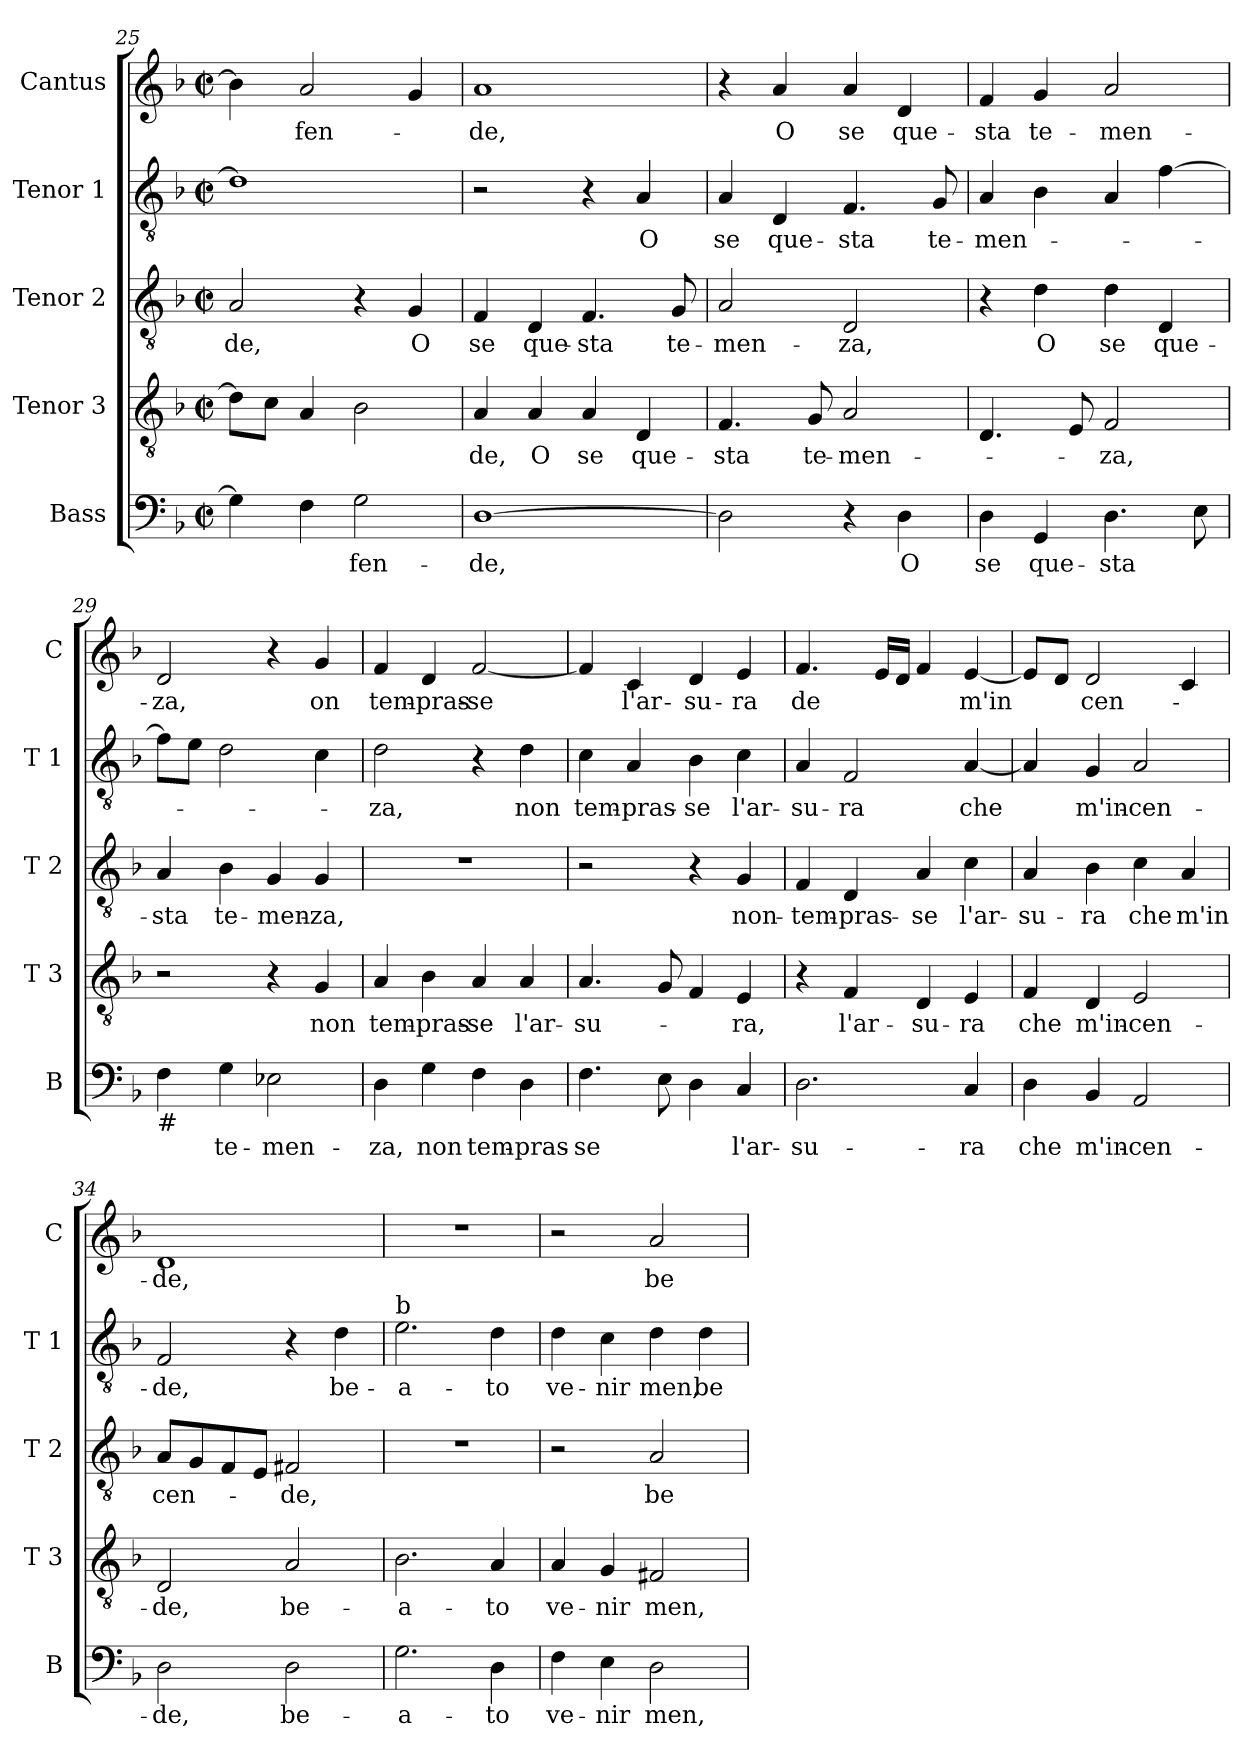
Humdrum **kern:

**kern	**text	**kern	**text	**kern	**text	**kern	**text	**kern	**text
*part5	*part5	*part4	*part4	*part3	*part3	*part2	*part2	*part1	*part1
*staff5	*staff5	*staff4	*staff4	*staff3	*staff3	*staff2	*staff2	*staff1	*staff1
*I"Bass	*	*I"Tenor 3	*	*I"Tenor 2	*	*I"Tenor 1	*	*I"Cantus	*
*I'B	*	*I'T 3	*	*I'T 2	*	*I'T 1	*	*I'C	*
*clefF4	*	*clefGv2	*	*clefGv2	*	*clefGv2	*	*clefG2	*
*k[b-]	*	*k[b-]	*	*k[b-]	*	*k[b-]	*	*k[b-]	*
*F:	*	*F:	*	*F:	*	*F:	*	*F:	*
*M2/2	*	*M2/2	*	*M2/2	*	*M2/2	*	*M2/2	*
*met(c|)	*	*met(c|)	*	*met(c|)	*	*met(c|)	*	*met(c|)	*
=25	=25	=25	=25	=25	=25	=25	=25	=25	=25
4G\]	.	8d\L]	.	2A/	-de,	1d]	.	4b-\]	.
.	.	8c\J	.	.	.	.	.	.	.
4F\	.	4A/	.	.	.	.	.	2a/	-fen-
2G\	-fen-	2B-\	.	4r	.	.	.	.	.
.	.	.	.	4G/	O	.	.	4g/	.
!!LO:PB:g=z
=26	=26	=26	=26	=26	=26	=26	=26	=26	=26
[1D	-de,	4A/	de,	4F/	se	2r	.	1a	-de,
.	.	4A/	O	4D/	que-	.	.	.	.
.	.	4A/	se	4.F/	-sta	4r	.	.	.
.	.	4D/	que-	.	.	4A/	O	.	.
.	.	.	.	8G/	te-	.	.	.	.
=27	=27	=27	=27	=27	=27	=27	=27	=27	=27
2D\]	.	4.F/	-sta	2A/	-men-	4A/	se	4r	.
.	.	.	.	.	.	4D/	que-	4a/	O
.	.	8G/	te-	.	.	.	.	.	.
4r	.	2A/	-men-	2D/	-za,	4.F/	-sta	4a/	se
4D\	O	.	.	.	.	.	.	4d/	que-
.	.	.	.	.	.	8G/	te-	.	.
=28	=28	=28	=28	=28	=28	=28	=28	=28	=28
4D\	se	4.D/	.	4r	.	4A/	-men-	4f/	-sta
4GG/	que-	.	.	4d\	O	4B-\	.	4g/	te-
.	.	8E/	.	.	.	.	.	.	.
4.D\	-sta	2F/	-za,	4d\	se	4A/	.	2a/	-men-
.	.	.	.	4D/	que-	[4f\	.	.	.
8E\	.	.	.	.	.	.	.	.	.
=29	=29	=29	=29	=29	=29	=29	=29	=29	=29
!LO:TX:b:t=#	!	!	!	!	!	!	!	!	!
4F\	.	2r	.	4A/	-sta	8f\L]	.	2d/	-za,
.	.	.	.	.	.	8e\J	.	.	.
4G\	te-	.	.	4B-\	te-	2d\	.	.	.
2E-X\	-men-	4r	.	4G/	-men-	.	.	4r	.
.	.	4G/	non	4G/	-za,	4c\	.	4g/	on
=30	=30	=30	=30	=30	=30	=30	=30	=30	=30
4D\	-za,	4A/	tem-	1r	.	2d\	-za,	4f/	tem-
4G\	non	4B-\	-pras-	.	.	.	.	4d/	-pras-
4F\	tem-	4A/	-se	.	.	4r	.	[2f/	-se
4D\	-pras-	4A/	l'ar-	.	.	4d\	non	.	.
!!LO:LB:g=z
=31	=31	=31	=31	=31	=31	=31	=31	=31	=31
4.F\	-se	4.A/	-su-	2r	.	4c\	tem-	4f/]	.
.	.	.	.	.	.	4A/	-pras-	4c/	l'ar-
8E\	.	8G/	.	.	.	.	.	.	.
4D\	.	4F/	.	4r	.	4B-\	-se	4d/	-su-
4C/	l'ar-	4E/	-ra,	4G/	non-	4c\	l'ar-	4e/	-ra
=32	=32	=32	=32	=32	=32	=32	=32	=32	=32
2.D\	-su-	4r	.	4F/	-tem-	4A/	-su-	4.f/	de
.	.	4F/	l'ar-	4D/	-pras-	2F/	-ra	.	.
.	.	.	.	.	.	.	.	16e/LL	.
.	.	.	.	.	.	.	.	16d/JJ	.
.	.	4D/	-su-	4A/	-se	.	.	4f/	.
4C/	-ra	4E/	-ra	4c\	l'ar-	[4A/	che	[4e/	m'in
=33	=33	=33	=33	=33	=33	=33	=33	=33	=33
4D\	che	4F/	che	4A/	-su-	4A/]	.	8e/L]	.
.	.	.	.	.	.	.	.	8d/J	.
4BB-/	m'in-	4D/	m'in-	4B-\	-ra	4G/	m'in-	2d/	cen-
2AA/	-cen-	2E/	-cen-	4c\	che	2A/	-cen-	.	.
.	.	.	.	4A/	m'in	.	.	4c/	.
=34	=34	=34	=34	=34	=34	=34	=34	=34	=34
2D\	-de,	2D/	-de,	8A/L	cen-	2F/	-de,	1d	-de,
.	.	.	.	8G/	.	.	.	.	.
.	.	.	.	8F/	.	.	.	.	.
.	.	.	.	8E/J	.	.	.	.	.
2D\	be-	2A/	be-	2F#X/	-de,	4r	.	.	.
.	.	.	.	.	.	4d\	be-	.	.
=35	=35	=35	=35	=35	=35	=35	=35	=35	=35
!	!	!	!	!	!	!LO:TX:a:t=b	!	!	!
2.G\	-a-	2.B-\	-a-	1r	.	2.e\	-a-	1r	.
4D\	-to	4A/	-to	.	.	4d\	-to	.	.
!!LO:LB:g=z
=36	=36	=36	=36	=36	=36	=36	=36	=36	=36
4F\	ve-	4A/	ve-	2r	.	4d\	ve-	2r	.
4E\	-nir	4G/	-nir	.	.	4c\	-nir	.	.
2D\	men,	2F#X/	men,	2A/	be-	4d\	men,	2a/	be-
.	.	.	.	.	.	4d\	be-	.	.
=	=	=	=	=	=	=	=	=	=
*-	*-	*-	*-	*-	*-	*-	*-	*-	*-
